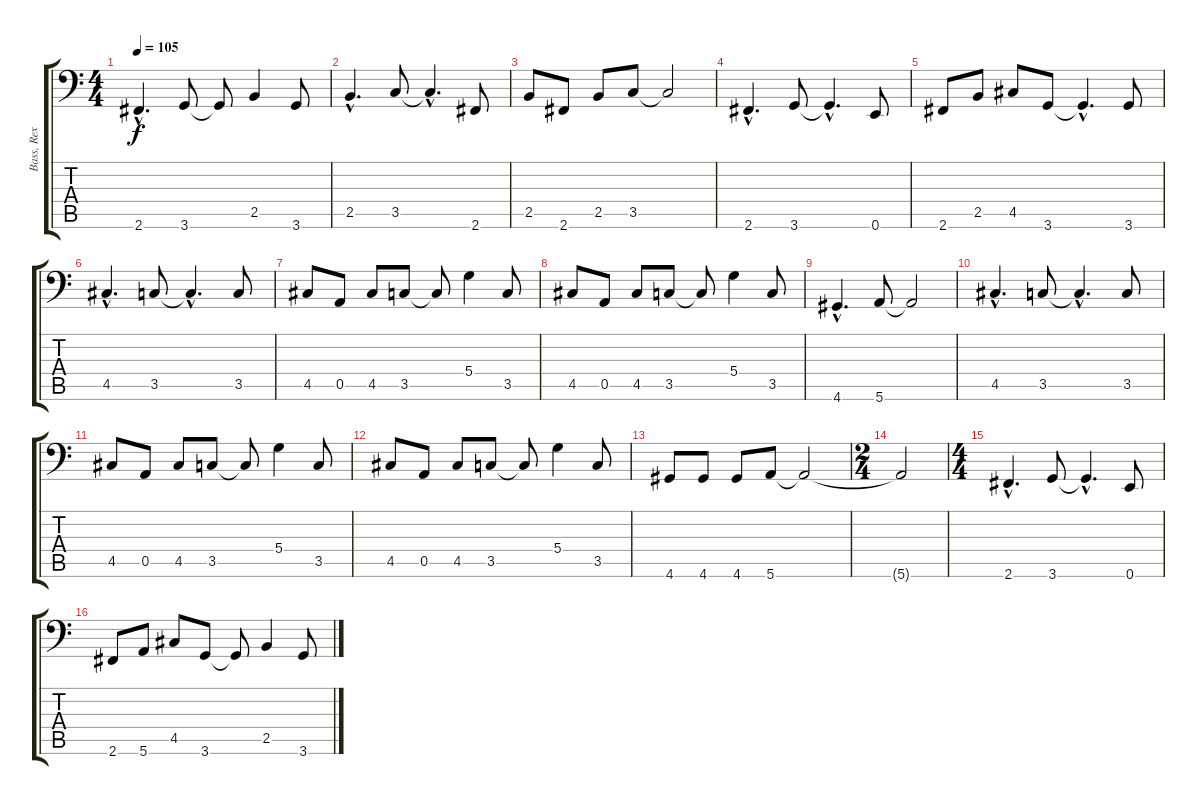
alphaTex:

\track ("Bass, Rex" "Bass, Rex") {instrument electricbasspick}
\staff {score tabs}
\tuning (E3 B2 G2 D2 A1 E1) {hide}
\ts (4 4)
\tempo 105
\clef f4
\ks c
2.6{hac}.4{d dy f} 3.6.8 3.6{t}.8 2.5.4 3.6.8 |
2.5{hac}.4{d} 3.5.8 3.5{hac t}.4{d} 2.6.8 |
2.5.8 2.6.8 2.5.8 3.5.8 3.5{t}.2 |
2.6{hac}.4{d} 3.6.8 3.6{hac t}.4{d} 0.6.8 |
2.6.8 2.5.8 4.5.8 3.6.8 3.6{hac t}.4{d} 3.6.8 |
4.5{hac}.4{d} 3.5.8 3.5{hac t}.4{d} 3.5.8 |
4.5.8 0.5.8 4.5.8 3.5.8 3.5{t}.8 5.4.4 3.5.8 |
4.5.8 0.5.8 4.5.8 3.5.8 3.5{t}.8 5.4.4 3.5.8 |
4.6{hac}.4{d} 5.6.8 5.6{t}.2 |
4.5{hac}.4{d} 3.5.8 3.5{hac t}.4{d} 3.5.8 |
4.5.8 0.5.8 4.5.8 3.5.8 3.5{t}.8 5.4.4 3.5.8 |
4.5.8 0.5.8 4.5.8 3.5.8 3.5{t}.8 5.4.4 3.5.8 |
4.6.8 4.6.8 4.6.8 5.6.8 5.6{t}.2 |
\ts (2 4)
5.6{t}.2 |
\ts (4 4)
2.6{hac}.4{d} 3.6.8 3.6{hac t}.4{d} 0.6.8 |
2.6.8 5.6.8 4.5.8 3.6.8 3.6{t}.8 2.5.4 3.6.8
